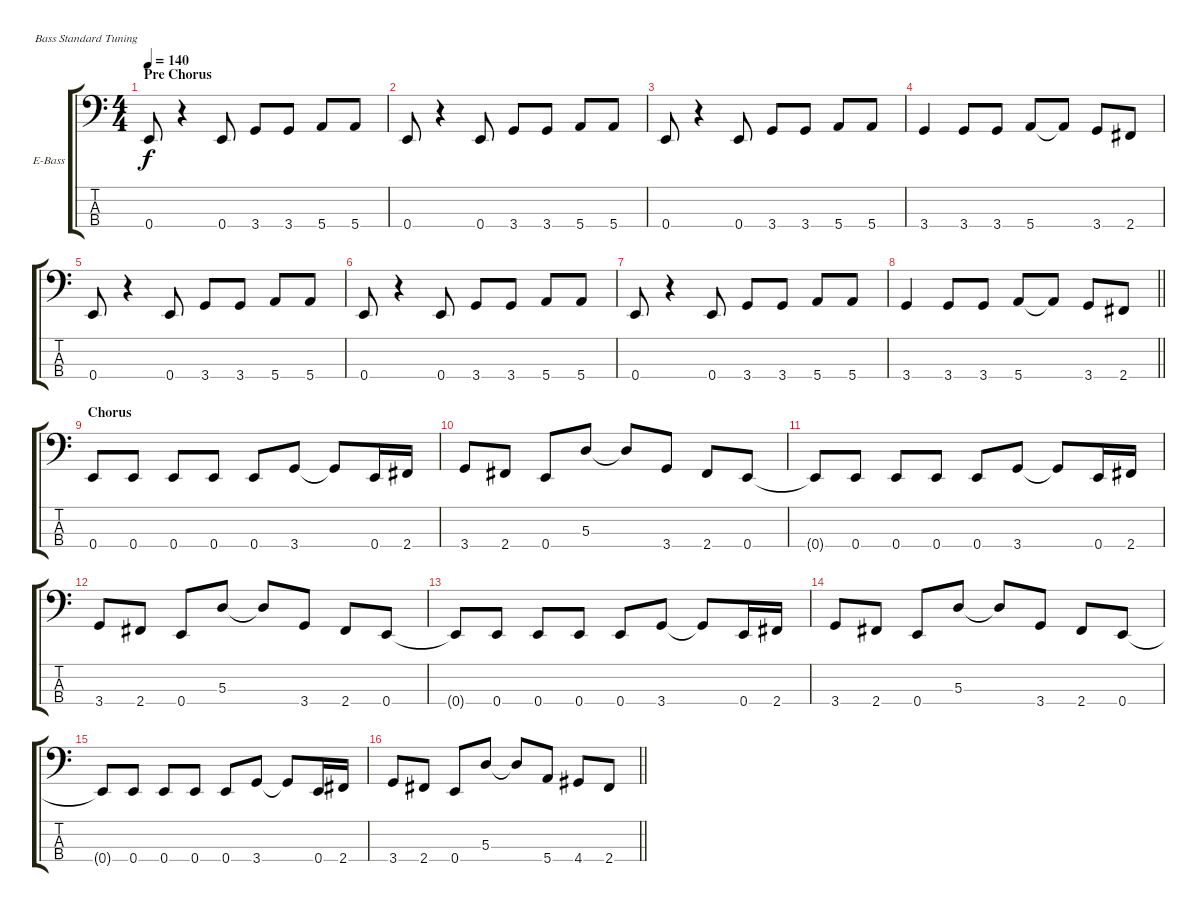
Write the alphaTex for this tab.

\bracketExtendMode groupsimilarinstruments
\firstSystemTrackNameOrientation horizontal
\otherSystemsTrackNameOrientation horizontal
\track ("Ellefson" "E-Bass") {instrument electricbasspick}
\staff {score tabs}
\tuning (G2 D2 A1 E1)
\ts (4 4)
\beaming (8 2 2 2 2)
\section ("" "Pre Chorus")
\tempo 140
\clef f4
\ks c
0.4.8{dy f} r.4 0.4.8 3.4.8 3.4.8 5.4.8 5.4.8 |
0.4.8 r.4 0.4.8 3.4.8 3.4.8 5.4.8 5.4.8 |
0.4.8 r.4 0.4.8 3.4.8 3.4.8 5.4.8 5.4.8 |
3.4.4 3.4.8 3.4.8 5.4.8 5.4{t}.8 3.4.8 2.4.8 |
0.4.8 r.4 0.4.8 3.4.8 3.4.8 5.4.8 5.4.8 |
0.4.8 r.4 0.4.8 3.4.8 3.4.8 5.4.8 5.4.8 |
0.4.8 r.4 0.4.8 3.4.8 3.4.8 5.4.8 5.4.8 |
\barLineRight lightlight
3.4.4 3.4.8 3.4.8 5.4.8 5.4{t}.8 3.4.8 2.4.8 |
\section ("" "Chorus")
0.4.8 0.4.8 0.4.8 0.4.8 0.4.8 3.4.8 3.4{t}.8 0.4.16 2.4.16 |
3.4.8 2.4.8 0.4.8 5.3.8 5.3{t}.8 3.4.8 2.4.8 0.4.8 |
0.4{t}.8 0.4.8 0.4.8 0.4.8 0.4.8 3.4.8 3.4{t}.8 0.4.16 2.4.16 |
3.4.8 2.4.8 0.4.8 5.3.8 5.3{t}.8 3.4.8 2.4.8 0.4.8 |
0.4{t}.8 0.4.8 0.4.8 0.4.8 0.4.8 3.4.8 3.4{t}.8 0.4.16 2.4.16 |
3.4.8 2.4.8 0.4.8 5.3.8 5.3{t}.8 3.4.8 2.4.8 0.4.8 |
0.4{t}.8 0.4.8 0.4.8 0.4.8 0.4.8 3.4.8 3.4{t}.8 0.4.16 2.4.16 |
\barLineRight lightlight
3.4.8 2.4.8 0.4.8 5.3.8 5.3{t}.8 5.4.8 4.4.8 2.4.8
